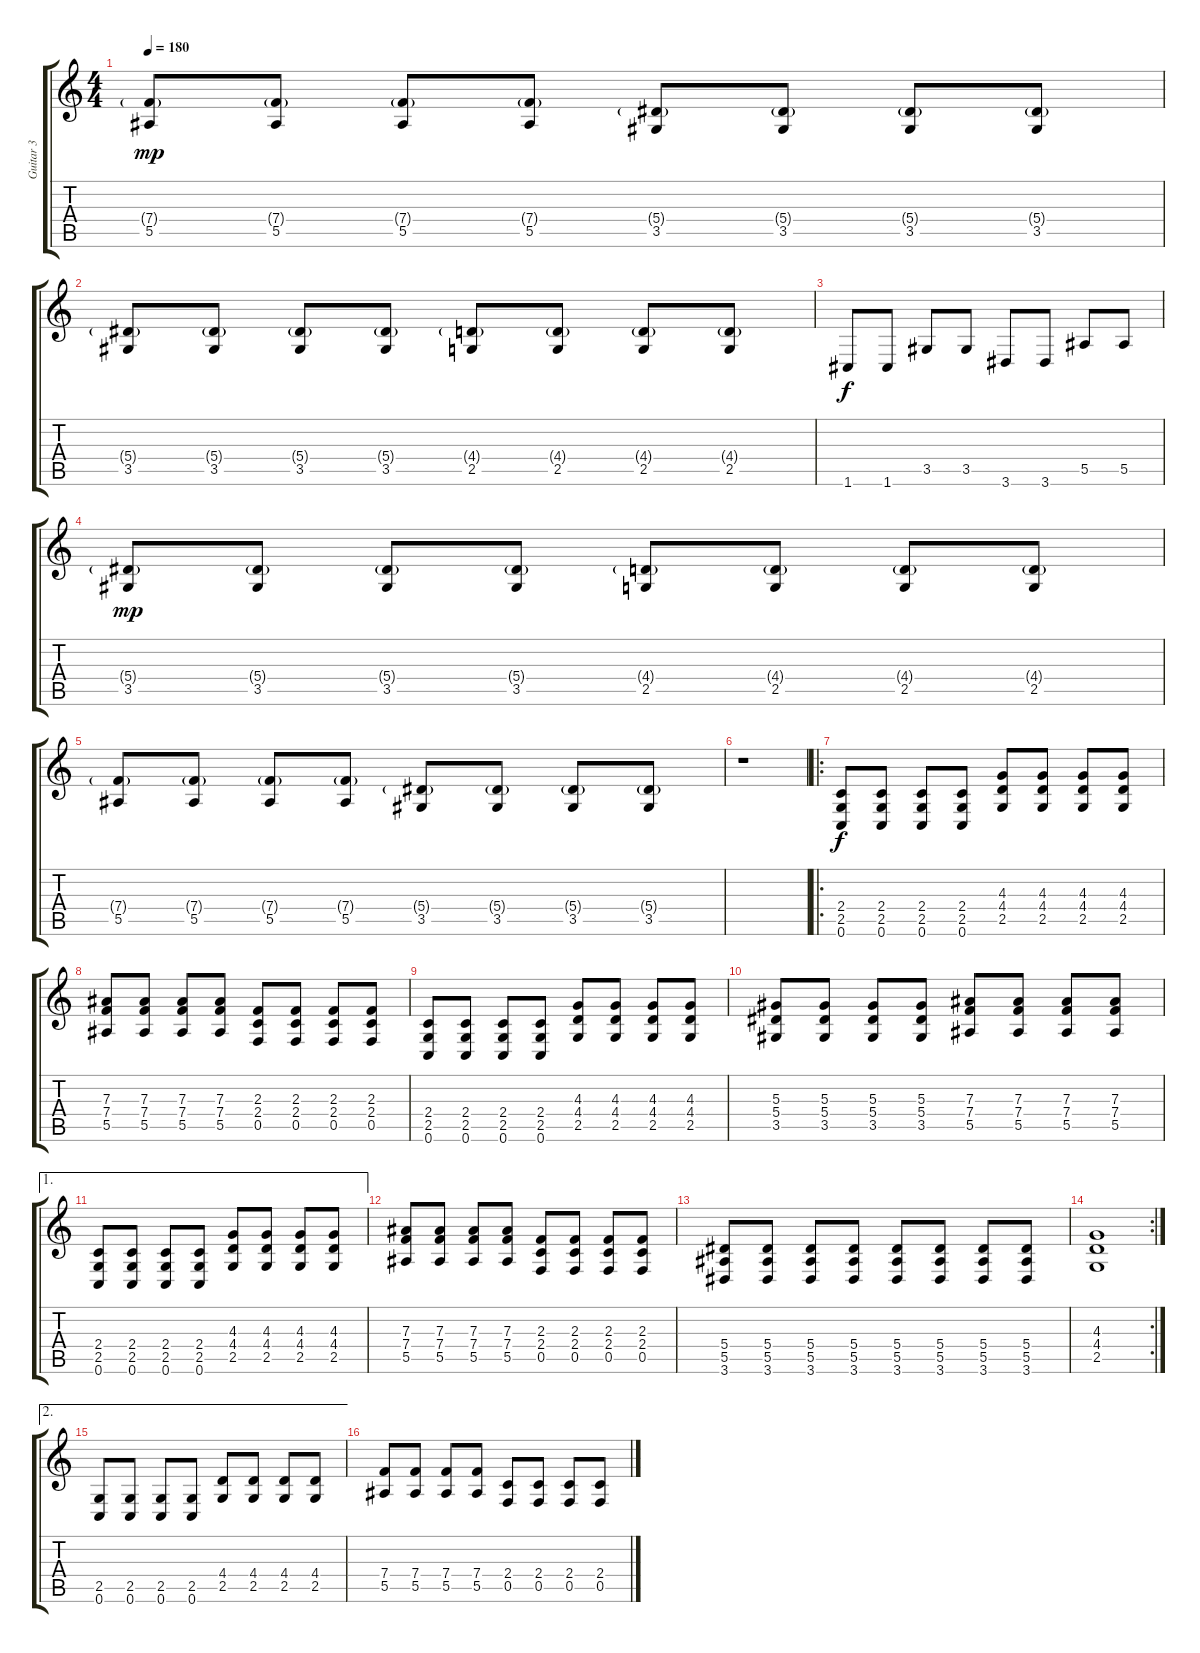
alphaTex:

\track ("Guitar 3" "Guitar 3") {instrument distortionguitar}
\staff {score tabs}
\tuning (C4 G3 Eb3 Bb2 F2 C2) {hide}
\ts (4 4)
\tempo 180
\clef g2
\ks c
(7.4{g} 5.5).8{dy mp} (7.4{g} 5.5).8 (7.4{g} 5.5).8 (7.4{g} 5.5).8 (5.4{g} 3.5).8 (5.4{g} 3.5).8 (5.4{g} 3.5).8 (5.4{g} 3.5).8 |
(5.4{g} 3.5).8 (5.4{g} 3.5).8 (5.4{g} 3.5).8 (5.4{g} 3.5).8 (4.4{g} 2.5).8 (4.4{g} 2.5).8 (4.4{g} 2.5).8 (4.4{g} 2.5).8 |
1.6.8{dy f} 1.6.8 3.5.8 3.5.8 3.6.8 3.6.8 5.5.8 5.5.8 |
(5.4{g} 3.5).8{dy mp} (5.4{g} 3.5).8 (5.4{g} 3.5).8 (5.4{g} 3.5).8 (4.4{g} 2.5).8 (4.4{g} 2.5).8 (4.4{g} 2.5).8 (4.4{g} 2.5).8 |
(7.4{g} 5.5).8 (7.4{g} 5.5).8 (7.4{g} 5.5).8 (7.4{g} 5.5).8 (5.4{g} 3.5).8 (5.4{g} 3.5).8 (5.4{g} 3.5).8 (5.4{g} 3.5).8 |
r.1{volume 13} |
\ro
(2.4 2.5 0.6).8{dy f} (2.4 2.5 0.6).8 (2.4 2.5 0.6).8 (2.4 2.5 0.6).8 (4.3 4.4 2.5).8 (4.3 4.4 2.5).8 (4.3 4.4 2.5).8 (4.3 4.4 2.5).8 |
(7.3 7.4 5.5).8 (7.3 7.4 5.5).8 (7.3 7.4 5.5).8 (7.3 7.4 5.5).8 (2.3 2.4 0.5).8 (2.3 2.4 0.5).8 (2.3 2.4 0.5).8 (2.3 2.4 0.5).8 |
(2.4 2.5 0.6).8 (2.4 2.5 0.6).8 (2.4 2.5 0.6).8 (2.4 2.5 0.6).8 (4.3 4.4 2.5).8 (4.3 4.4 2.5).8 (4.3 4.4 2.5).8 (4.3 4.4 2.5).8 |
(5.3 5.4 3.5).8 (5.3 5.4 3.5).8 (5.3 5.4 3.5).8 (5.3 5.4 3.5).8 (7.3 7.4 5.5).8 (7.3 7.4 5.5).8 (7.3 7.4 5.5).8 (7.3 7.4 5.5).8 |
\ae 1
(2.4 2.5 0.6).8 (2.4 2.5 0.6).8 (2.4 2.5 0.6).8 (2.4 2.5 0.6).8 (4.3 4.4 2.5).8 (4.3 4.4 2.5).8 (4.3 4.4 2.5).8 (4.3 4.4 2.5).8 |
(7.3 7.4 5.5).8 (7.3 7.4 5.5).8 (7.3 7.4 5.5).8 (7.3 7.4 5.5).8 (2.3 2.4 0.5).8 (2.3 2.4 0.5).8 (2.3 2.4 0.5).8 (2.3 2.4 0.5).8 |
(5.4 5.5 3.6).8 (5.4 5.5 3.6).8 (5.4 5.5 3.6).8 (5.4 5.5 3.6).8 (5.4 5.5 3.6).8 (5.4 5.5 3.6).8 (5.4 5.5 3.6).8 (5.4 5.5 3.6).8 |
\rc 2
(4.3 4.4 2.5).1 |
\ae 2
(2.5 0.6).8 (2.5 0.6).8 (2.5 0.6).8 (2.5 0.6).8 (4.4 2.5).8 (4.4 2.5).8 (4.4 2.5).8 (4.4 2.5).8 |
(7.4 5.5).8 (7.4 5.5).8 (7.4 5.5).8 (7.4 5.5).8 (2.4 0.5).8 (2.4 0.5).8 (2.4 0.5).8 (2.4 0.5).8
